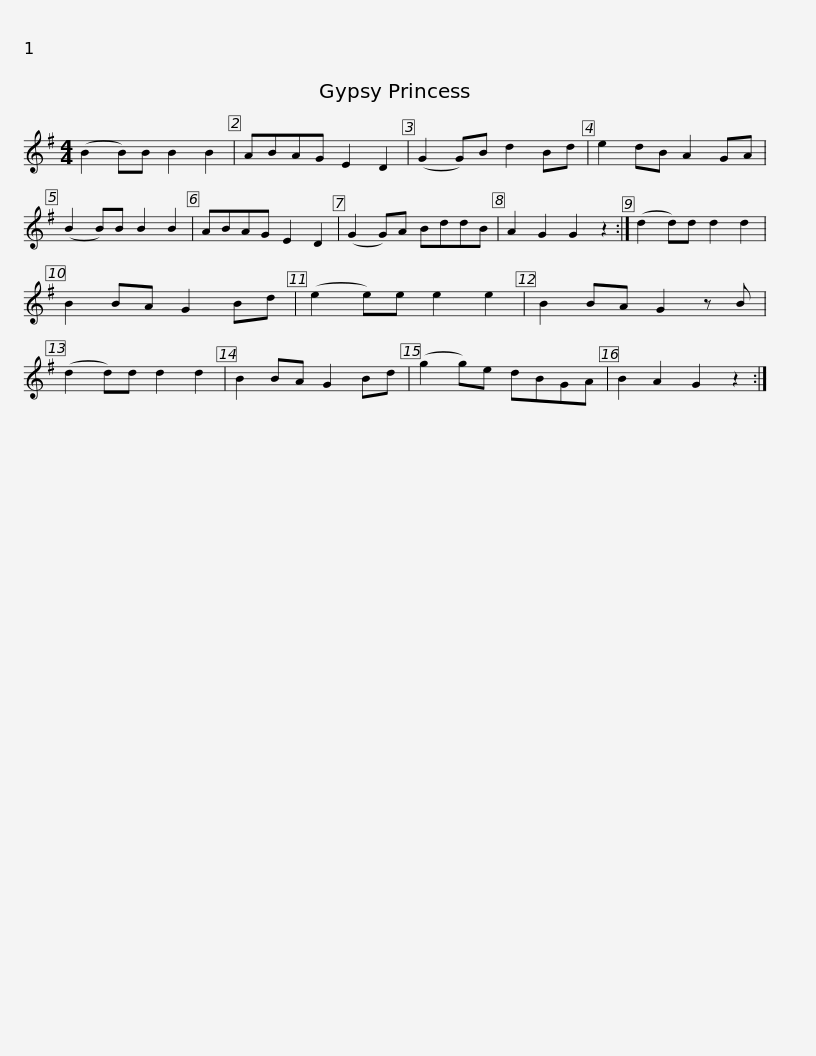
X:1
L:1/8
M:4/4
I:linebreak $
K:G
V:1 treble
V:1
 (B2 B)B B2 B2 | ABAG E2 D2 | (G2 G)B d2 Bd | e2 dB A2 GA | (B2 B)B B2 B2 | %5
 ABAG E2 D2 | (G2 G)A BddB |$ A2 G2 G2 z2 :| (d2 d)d d2 d2 | B2 BA G2 Bd | %10
 (e2 e)e e2 e2 | B2 BA G2 z B | (d2 d)d d2 d2 | B2 BA G2 Bd |$ (g2 g)e dBGA | %15
 B2 A2 G2 z2 :| %16
